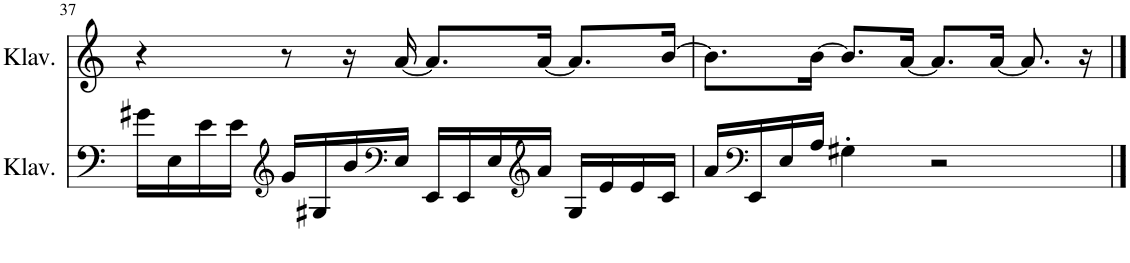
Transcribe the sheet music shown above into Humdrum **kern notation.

**kern	**kern
*part2	*part1
*staff2	*staff1
*I"Klavier	*I"Klavier
*I'Klav.	*I'Klav.
!!LO:PB:g=z
*clefF4	*clefG2
*k[]	*k[]
*M4/4	*M4/4
=37	=37
16g#X\LL	4r
16E\	.
16e\	.
16e\JJ	.
*clefG2	*
16g#/LL	8r
16G#X/	.
16b/	16r
*clefF4	*
16E/JJ	[16a/
16EE/LL	8.a/L]
16EE/	.
16E/	.
*clefG2	*
16a/JJ	[16a/Jk
16G#/LL	8.a/L]
16e/	.
16e/	.
16c/JJ	[16b/Jk
=38	=38
16a/LL	8.b\L]
*clefF4	*
16EE/	.
16E/	.
16A/JJ	[16b\Jk
4G#X'\	8.b/L]
.	[16a/Jk
2r	8.a/L]
.	[16a/Jk
.	8.a/]
.	16r
==	==
*-	*-
